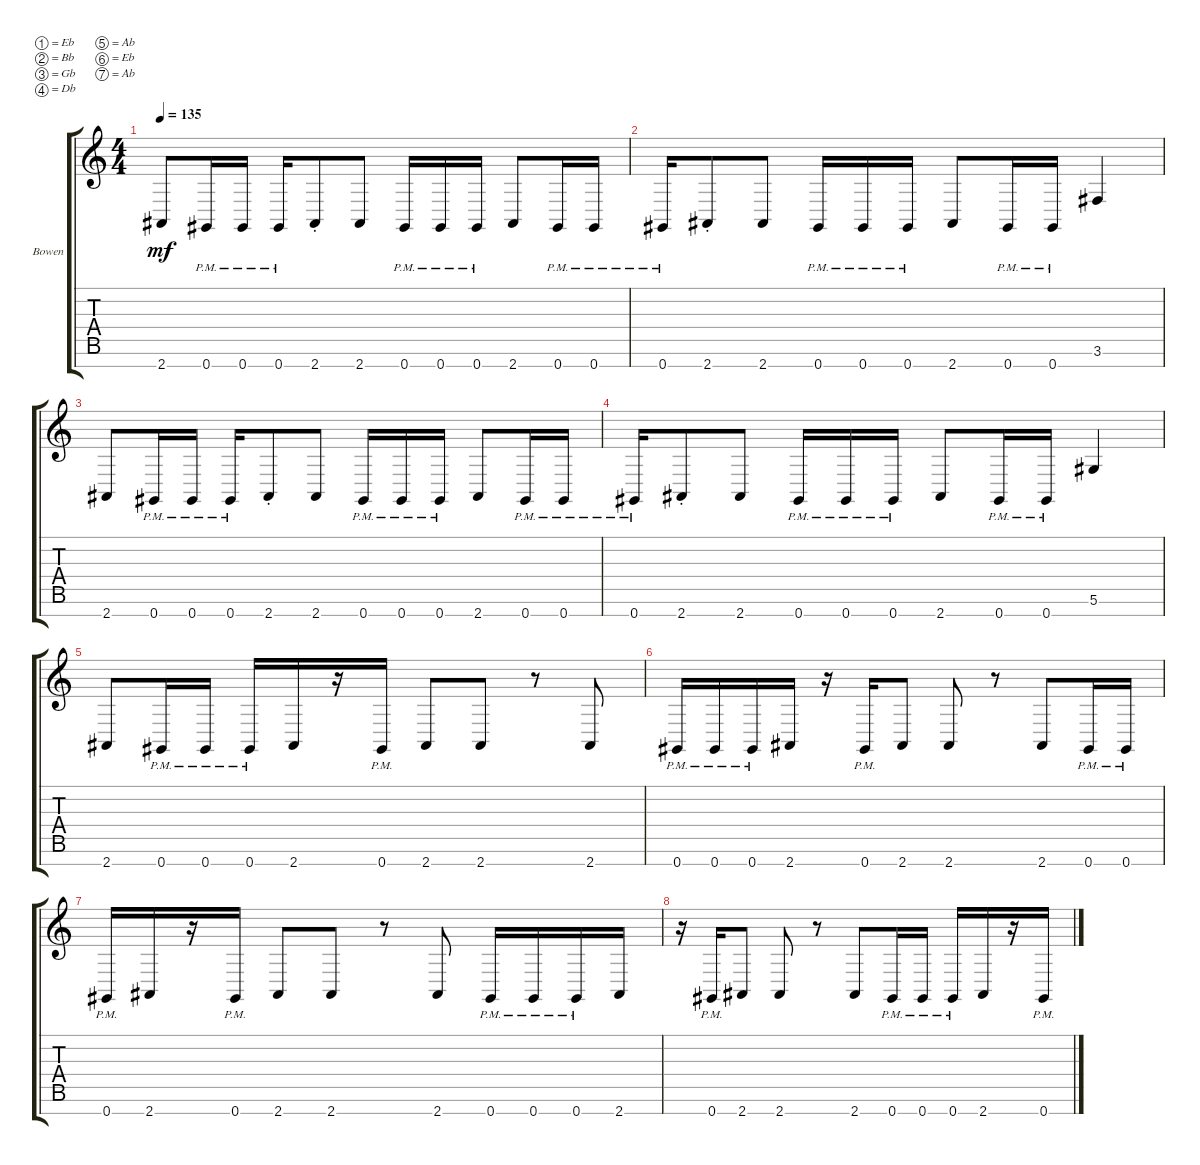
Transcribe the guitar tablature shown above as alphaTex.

\defaultSystemsLayout 4
\bracketExtendMode groupsimilarinstruments
\multiBarRest
\firstSystemTrackNameOrientation horizontal
\otherSystemsTrackNameOrientation horizontal
\track ("Jake Bowen" "Bowen") {instrument distortionguitar}
\staff {score tabs}
\tuning (Eb4 Bb3 Gb3 Db3 Ab2 Eb2 Ab1)
\ts (4 4)
\tempo 135
\clef g2
\ks c
2.7.8{dy mf} 0.7{pm}.16 0.7{pm}.16 0.7{pm}.16 2.7{st}.8 2.7.8 0.7{pm}.16 0.7{pm}.16 0.7{pm}.16 2.7.8 0.7{pm}.16 0.7{pm}.16 |
0.7{pm}.16 2.7{st}.8 2.7.8 0.7{pm}.16 0.7{pm}.16 0.7{pm}.16 2.7.8 0.7{pm}.16 0.7{pm}.16 3.6.4 |
2.7.8 0.7{pm}.16 0.7{pm}.16 0.7{pm}.16 2.7{st}.8 2.7.8 0.7{pm}.16 0.7{pm}.16 0.7{pm}.16 2.7.8 0.7{pm}.16 0.7{pm}.16 |
0.7{pm}.16 2.7{st}.8 2.7.8 0.7{pm}.16 0.7{pm}.16 0.7{pm}.16 2.7.8 0.7{pm}.16 0.7{pm}.16 5.6.4 |
2.7.8 0.7{pm}.16 0.7{pm}.16 0.7{pm}.16 2.7.16 r.16 0.7{pm}.16 2.7.8 2.7.8 r.8 2.7.8 |
0.7{pm}.16 0.7{pm}.16 0.7{pm}.16 2.7.16 r.16 0.7{pm}.16 2.7.8 2.7.8 r.8 2.7.8 0.7{pm}.16 0.7{pm}.16 |
0.7{pm}.16 2.7.16 r.16 0.7{pm}.16 2.7.8 2.7.8 r.8 2.7.8 0.7{pm}.16 0.7{pm}.16 0.7{pm}.16 2.7.16 |
r.16 0.7{pm}.16 2.7.8 2.7.8 r.8 2.7.8 0.7{pm}.16 0.7{pm}.16 0.7{pm}.16 2.7.16 r.16 0.7{pm}.16
